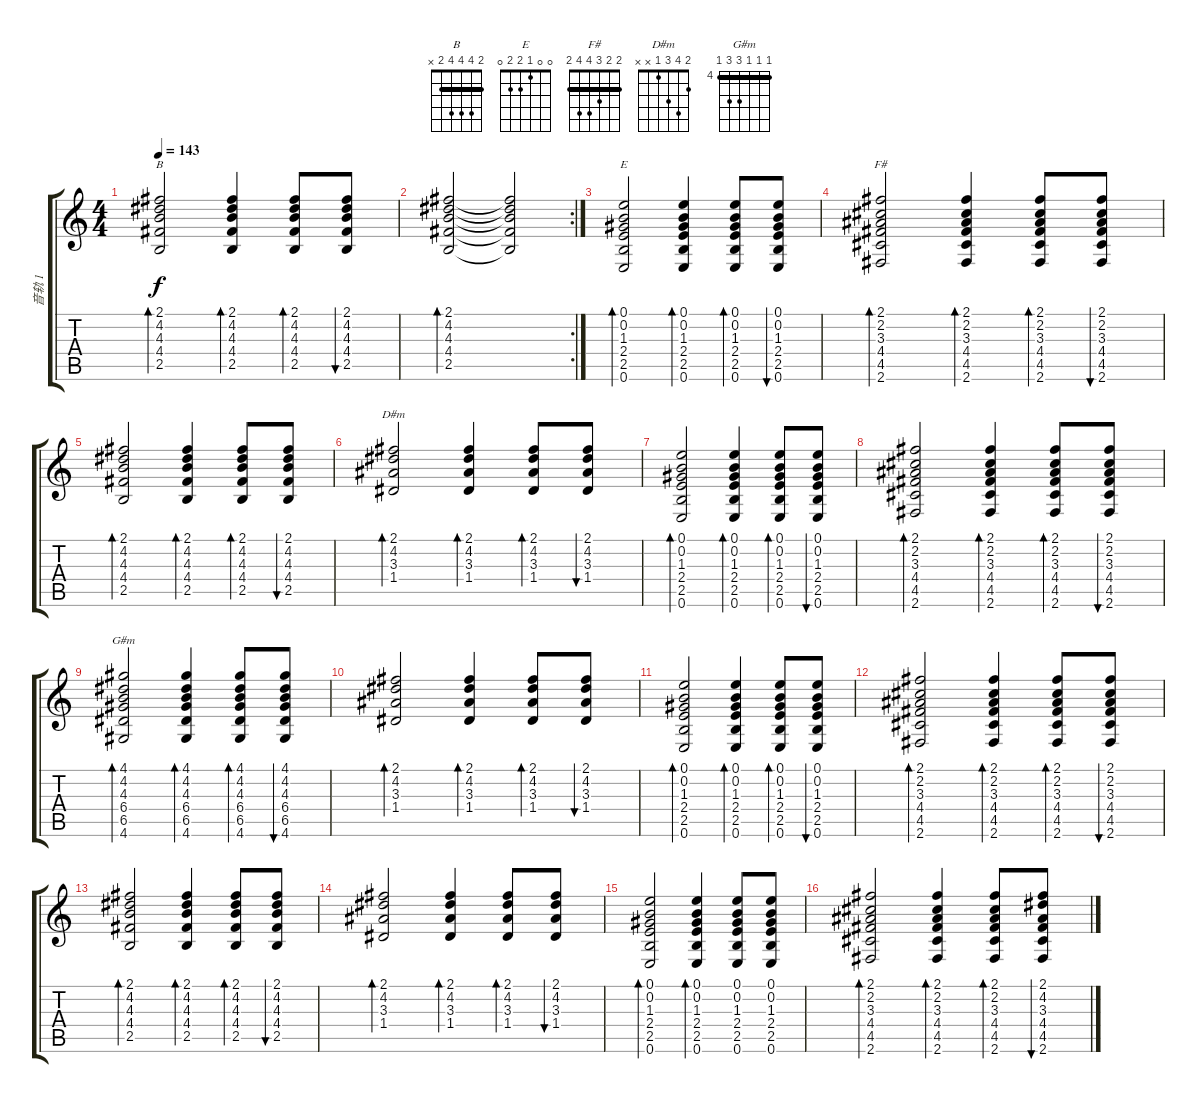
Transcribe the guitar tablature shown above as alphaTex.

\track ("音轨 1" "音轨 1") {instrument acousticguitarnylon}
\staff {score tabs}
\tuning (E4 B3 G3 D3 A2 E2) {hide}
\chord ("B" 2 4 4 4 2 x) {barre 2}
\chord ("E" 0 0 1 2 2 0)
\chord ("F#" 2 2 3 4 4 2) {barre 2}
\chord ("D#m" 2 4 3 1 x x)
\chord ("G#m" 4 4 4 6 6 4) {firstfret 4 barre 4}
\ts (4 4)
\tempo 143
\clef g2
\ks c
(2.1 4.2 4.3 4.4 2.5).2{bd 30 ch "B" dy f} (2.1 4.2 4.3 4.4 2.5).4{bd 30} (2.1 4.2 4.3 4.4 2.5).8{bd 30} (2.1 4.2 4.3 4.4 2.5).8{bu 30} |
\rc 2
(2.1 4.2 4.3 4.4 2.5).2{bd 120} (2.1{t} 4.2{t} 4.3{t} 4.4{t} 2.5{t}).2 |
(0.1 0.2 1.3 2.4 2.5 0.6).2{bd 30 ch "E"} (0.1 0.2 1.3 2.4 2.5 0.6).4{bd 30} (0.1 0.2 1.3 2.4 2.5 0.6).8{bd 30} (0.1 0.2 1.3 2.4 2.5 0.6).8{bu 30} |
(2.1 2.2 3.3 4.4 4.5 2.6).2{bd 30 ch "F#"} (2.1 2.2 3.3 4.4 4.5 2.6).4{bd 30} (2.1 2.2 3.3 4.4 4.5 2.6).8{bd 30} (2.1 2.2 3.3 4.4 4.5 2.6).8{bu 30} |
(2.1 4.2 4.3 4.4 2.5).2{bd 30} (2.1 4.2 4.3 4.4 2.5).4{bd 30} (2.1 4.2 4.3 4.4 2.5).8{bd 30} (2.1 4.2 4.3 4.4 2.5).8{bu 30} |
(2.1 4.2 3.3 1.4).2{bd 30 ch "D#m"} (2.1 4.2 3.3 1.4).4{bd 30} (2.1 4.2 3.3 1.4).8{bd 30} (2.1 4.2 3.3 1.4).8{bu 30} |
(0.1 0.2 1.3 2.4 2.5 0.6).2{bd 30} (0.1 0.2 1.3 2.4 2.5 0.6).4{bd 30} (0.1 0.2 1.3 2.4 2.5 0.6).8{bd 30} (0.1 0.2 1.3 2.4 2.5 0.6).8{bu 30} |
(2.1 2.2 3.3 4.4 4.5 2.6).2{bd 30} (2.1 2.2 3.3 4.4 4.5 2.6).4{bd 30} (2.1 2.2 3.3 4.4 4.5 2.6).8{bd 30} (2.1 2.2 3.3 4.4 4.5 2.6).8{bu 30} |
(4.1 4.2 4.3 6.4 6.5 4.6).2{bd 30 ch "G#m"} (4.1 4.2 4.3 6.4 6.5 4.6).4{bd 30} (4.1 4.2 4.3 6.4 6.5 4.6).8{bd 30} (4.1 4.2 4.3 6.4 6.5 4.6).8{bu 30} |
(2.1 4.2 3.3 1.4).2{bd 30} (2.1 4.2 3.3 1.4).4{bd 30} (2.1 4.2 3.3 1.4).8{bd 30} (2.1 4.2 3.3 1.4).8{bu 30} |
(0.1 0.2 1.3 2.4 2.5 0.6).2{bd 30} (0.1 0.2 1.3 2.4 2.5 0.6).4{bd 30} (0.1 0.2 1.3 2.4 2.5 0.6).8{bd 30} (0.1 0.2 1.3 2.4 2.5 0.6).8{bu 30} |
(2.1 2.2 3.3 4.4 4.5 2.6).2{bd 30} (2.1 2.2 3.3 4.4 4.5 2.6).4{bd 30} (2.1 2.2 3.3 4.4 4.5 2.6).8{bd 30} (2.1 2.2 3.3 4.4 4.5 2.6).8{bu 30} |
(2.1 4.2 4.3 4.4 2.5).2{bd 30} (2.1 4.2 4.3 4.4 2.5).4{bd 30} (2.1 4.2 4.3 4.4 2.5).8{bd 30} (2.1 4.2 4.3 4.4 2.5).8{bu 30} |
(2.1 4.2 3.3 1.4).2{bd 30} (2.1 4.2 3.3 1.4).4{bd 30} (2.1 4.2 3.3 1.4).8{bd 30} (2.1 4.2 3.3 1.4).8{bu 30} |
(0.1 0.2 1.3 2.4 2.5 0.6).2{bd 60} (0.1 0.2 1.3 2.4 2.5 0.6).4{bd 60} (0.1 0.2 1.3 2.4 2.5 0.6).8 (0.1 0.2 1.3 2.4 2.5 0.6).8 |
(2.1 2.2 3.3 4.4 4.5 2.6).2{bd 30} (2.1 2.2 3.3 4.4 4.5 2.6).4{bd 30} (2.1 2.2 3.3 4.4 4.5 2.6).8{bd 30} (2.1 4.2 3.3 4.4 4.5 2.6).8{bu 30}
